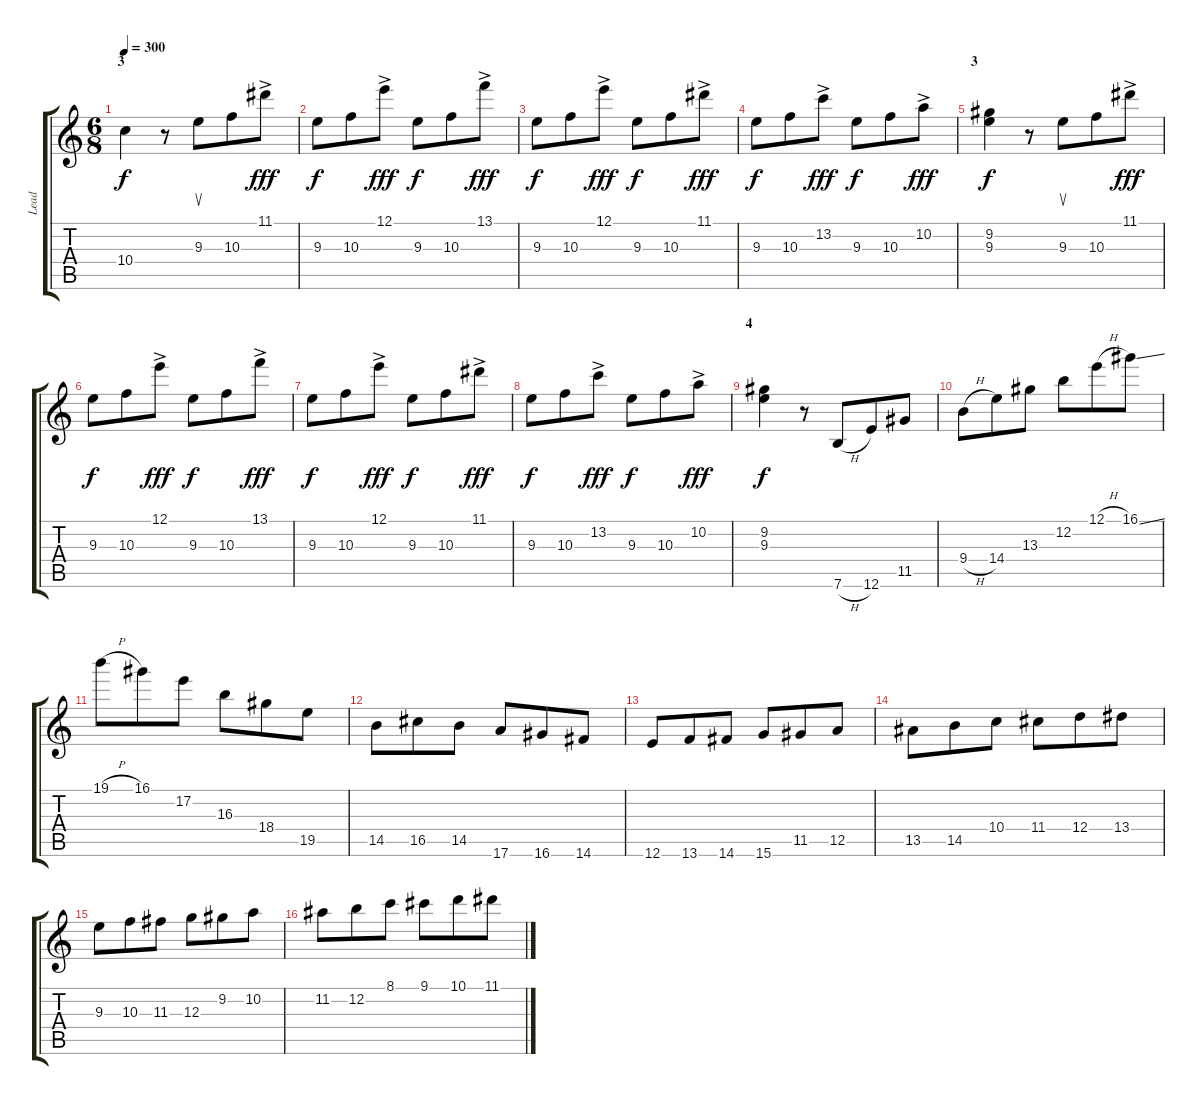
\track ("Lead" "Lead") {instrument distortionguitar}
\staff {score tabs}
\tuning (E4 B3 G3 D3 A2 E2) {hide}
\ts (6 8)
\section ("" "3")
\tempo 300
\clef g2
\ks c
10.4.4{dy f} r.8 9.3.8{su} 10.3.8 11.1{ac}.8{dy fff} |
9.3.8{dy f} 10.3.8 12.1{ac}.8{dy fff} 9.3.8{dy f} 10.3.8 13.1{ac}.8{dy fff} |
9.3.8{dy f} 10.3.8 12.1{ac}.8{dy fff} 9.3.8{dy f} 10.3.8 11.1{ac}.8{dy fff} |
9.3.8{dy f} 10.3.8 13.2{ac}.8{dy fff} 9.3.8{dy f} 10.3.8 10.2{ac}.8{dy fff} |
\section ("" "3")
(9.2 9.3).4{dy f} r.8 9.3.8{su} 10.3.8 11.1{ac}.8{dy fff} |
9.3.8{dy f} 10.3.8 12.1{ac}.8{dy fff} 9.3.8{dy f} 10.3.8 13.1{ac}.8{dy fff} |
9.3.8{dy f} 10.3.8 12.1{ac}.8{dy fff} 9.3.8{dy f} 10.3.8 11.1{ac}.8{dy fff} |
9.3.8{dy f} 10.3.8 13.2{ac}.8{dy fff} 9.3.8{dy f} 10.3.8 10.2{ac}.8{dy fff} |
\section ("" "4")
(9.2 9.3).4{dy f} r.8 7.6{h}.8 12.6.8 11.5.8 |
9.4{h}.8 14.4.8 13.3.8 12.2.8 12.1{h}.8 16.1{ss}.8 |
19.1{h}.8 16.1.8 17.2.8 16.3.8 18.4.8 19.5.8 |
14.5.8 16.5.8 14.5.8 17.6.8 16.6.8 14.6.8 |
12.6.8 13.6.8 14.6.8 15.6.8 11.5.8 12.5.8 |
13.5.8 14.5.8 10.4.8 11.4.8 12.4.8 13.4.8 |
9.3.8 10.3.8 11.3.8 12.3.8 9.2.8 10.2.8 |
11.2.8 12.2.8 8.1.8 9.1.8 10.1.8 11.1.8
